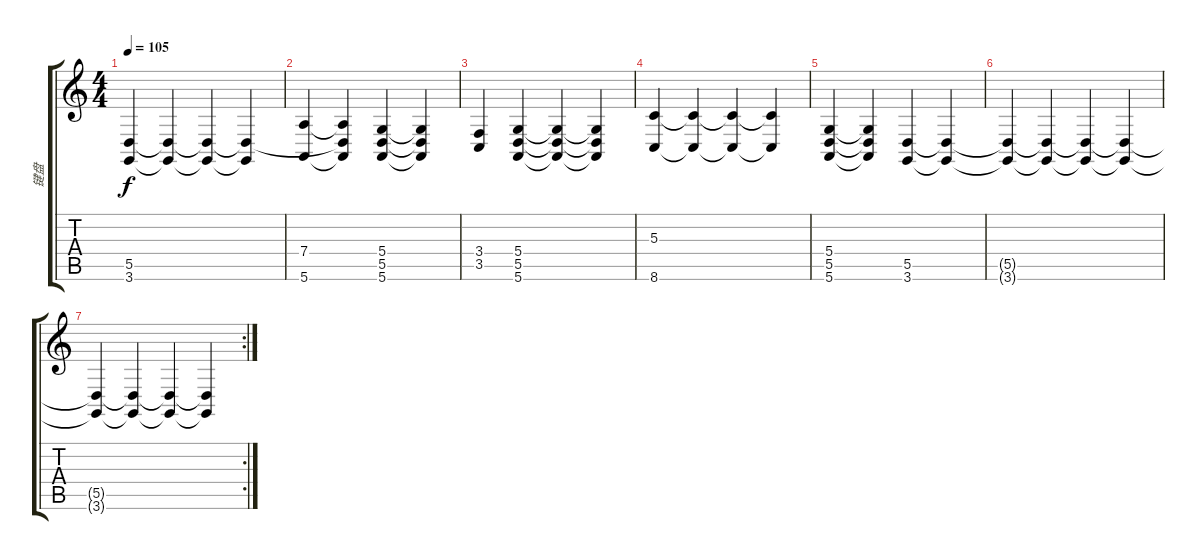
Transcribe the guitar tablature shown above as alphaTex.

\track ("键盘" "键盘") {instrument drawbarorgan}
\staff {score tabs}
\tuning (E4 B3 G3 D3 A2 E2) {hide}
\ts (4 4)
\tempo 105
\clef g2
\ks c
(5.5 3.6).4{dy f} (5.5{t} 3.6{t}).4 (5.5{t} 3.6{t}).4 (5.5{t} 3.6{t}).4 |
(7.4 5.6).4 (7.4{t} 5.5{t} 5.6{t}).4 (5.4 5.5 5.6).4 (5.4{t} 5.5{t} 5.6{t}).4 |
(3.4 3.5).4 (5.4 5.5 5.6).4 (5.4{t} 5.5{t} 5.6{t}).4 (5.4{t} 5.5{t} 5.6{t}).4 |
(5.3 8.6).4 (5.3{t} 8.6{t}).4 (5.3{t} 8.6{t}).4 (5.3{t} 8.6{t}).4 |
(5.4 5.5 5.6).4 (5.4{t} 5.5{t} 5.6{t}).4 (5.5 3.6).4 (5.5{t} 3.6{t}).4 |
(5.5{t} 3.6{t}).4 (5.5{t} 3.6{t}).4 (5.5{t} 3.6{t}).4 (5.5{t} 3.6{t}).4 |
\rc 2
(5.5{t} 3.6{t}).4 (5.5{t} 3.6{t}).4 (5.5{t} 3.6{t}).4 (5.5{t} 3.6{t}).4
